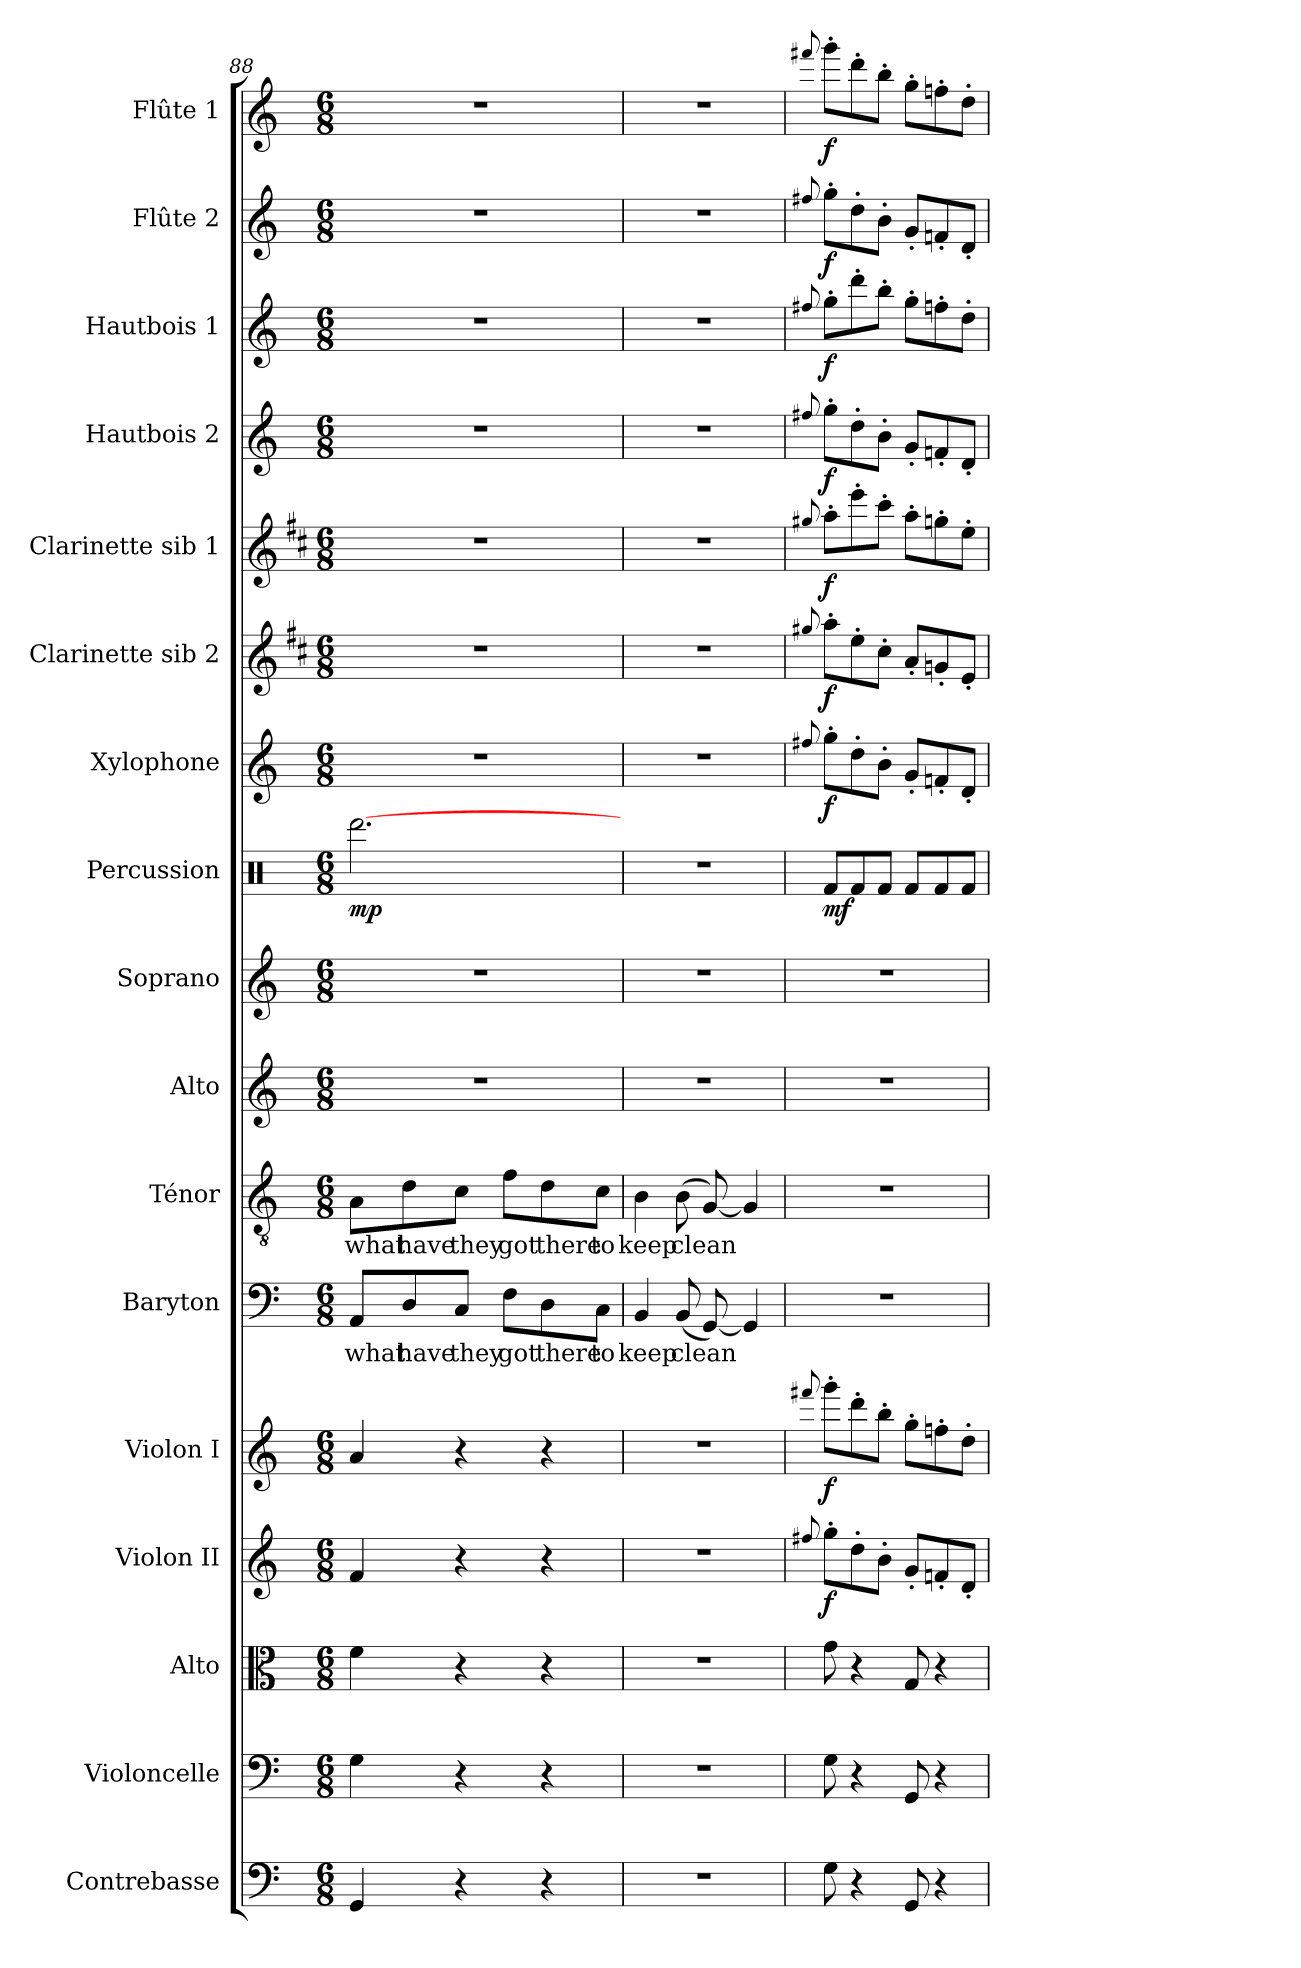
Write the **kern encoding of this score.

**kern	**kern	**kern	**kern	**dynam	**kern	**dynam	**kern	**text	**kern	**text	**kern	**kern	**kern	**dynam	**kern	**dynam	**kern	**dynam	**kern	**dynam	**kern	**dynam	**kern	**dynam	**kern	**dynam	**kern	**dynam
*part17	*part16	*part15	*part14	*part14	*part13	*part13	*part12	*part12	*part11	*part11	*part10	*part9	*part8	*part8	*part7	*part7	*part6	*part6	*part5	*part5	*part4	*part4	*part3	*part3	*part2	*part2	*part1	*part1
*staff17	*staff16	*staff15	*staff14	*staff14	*staff13	*staff13	*staff12	*staff12	*staff11	*staff11	*staff10	*staff9	*staff8	*staff8	*staff7	*staff7	*staff6	*staff6	*staff5	*staff5	*staff4	*staff4	*staff3	*staff3	*staff2	*staff2	*staff1	*staff1
*I"Contrebasse	*I"Violoncelle	*I"Alto	*I"Violon II	*	*I"Violon I	*	*I"Baryton	*	*I"Ténor	*	*I"Alto	*I"Soprano	*I"Percussion	*	*I"Xylophone	*	*I"Clarinette sib 2	*	*I"Clarinette sib 1	*	*I"Hautbois 2	*	*I"Hautbois 1	*	*I"Flûte 2	*	*I"Flûte 1	*
*I'Cb.	*I'Vc.	*I'A	*I'Vln. II	*	*I'Vln. I	*	*I'Bar.	*	*I'T	*	*I'A	*I'S	*I'Perc.	*	*I'Xyl.	*	*I'Cl. Sib 2	*	*I'Cl. Sib 1	*	*I'Hb. 2	*	*I'Hb. 1	*	*I'Fl. 2	*	*I'Fl. 1	*
*clefF4	*clefF4	*clefC3	*clefG2	*	*clefG2	*	*clefF4	*	*clefGv2	*	*clefG2	*clefG2	*clefX	*	*clefG2	*	*clefG2	*	*clefG2	*	*clefG2	*	*clefG2	*	*clefG2	*	*clefG2	*
*ITrd7c12	*	*	*	*	*	*	*	*	*	*	*	*	*	*	*	*	*ITrd1c2	*	*ITrd1c2	*	*	*	*	*	*	*	*	*
*k[]	*k[]	*k[]	*k[]	*	*k[]	*	*k[]	*	*k[]	*	*k[]	*k[]	*k[]	*	*k[]	*	*k[]	*	*k[]	*	*k[]	*	*k[]	*	*k[]	*	*k[]	*
*C:	*C:	*C:	*C:	*	*C:	*	*C:	*	*C:	*	*C:	*C:	*C:	*	*C:	*	*C:	*	*C:	*	*C:	*	*C:	*	*C:	*	*C:	*
*M6/8	*M6/8	*M6/8	*M6/8	*	*M6/8	*	*M6/8	*	*M6/8	*	*M6/8	*M6/8	*M6/8	*	*M6/8	*	*M6/8	*	*M6/8	*	*M6/8	*	*M6/8	*	*M6/8	*	*M6/8	*
=88	=88	=88	=88	=88	=88	=88	=88	=88	=88	=88	=88	=88	=88	=88	=88	=88	=88	=88	=88	=88	=88	=88	=88	=88	=88	=88	=88	=88
!	!	!	!	!	!	!	!	!LO:LY:b	!	!LO:LY:b	!	!	!	!LO:DY:b	!	!	!	!	!	!	!	!	!	!	!	!	!	!
4GGG/	4G\	4f\	4f/	.	4a/	.	8AA/L	what	8A\L	what	2.r	2.r	[2.Rddd\	mp	2.r	.	2.r	.	2.r	.	2.r	.	2.r	.	2.r	.	2.r	.
!	!	!	!	!	!	!	!	!LO:LY:b	!	!LO:LY:b	!	!	!	!	!	!	!	!	!	!	!	!	!	!	!	!	!	!
.	.	.	.	.	.	.	8D/	have	8d\	have	.	.	.	.	.	.	.	.	.	.	.	.	.	.	.	.	.	.
!	!	!	!	!	!	!	!	!LO:LY:b	!	!LO:LY:b	!	!	!	!	!	!	!	!	!	!	!	!	!	!	!	!	!	!
4r	4r	4r	4r	.	4r	.	8C/J	they	8c\J	they	.	.	.	.	.	.	.	.	.	.	.	.	.	.	.	.	.	.
!	!	!	!	!	!	!	!	!LO:LY:b	!	!LO:LY:b	!	!	!	!	!	!	!	!	!	!	!	!	!	!	!	!	!	!
.	.	.	.	.	.	.	8F\L	got	8f\L	got	.	.	.	.	.	.	.	.	.	.	.	.	.	.	.	.	.	.
!	!	!	!	!	!	!	!	!LO:LY:b	!	!LO:LY:b	!	!	!	!	!	!	!	!	!	!	!	!	!	!	!	!	!	!
4r	4r	4r	4r	.	4r	.	8D\	there	8d\	there	.	.	.	.	.	.	.	.	.	.	.	.	.	.	.	.	.	.
!	!	!	!	!	!	!	!	!LO:LY:b	!	!LO:LY:b	!	!	!	!	!	!	!	!	!	!	!	!	!	!	!	!	!	!
.	.	.	.	.	.	.	8C\J	to	8c\J	to	.	.	.	.	.	.	.	.	.	.	.	.	.	.	.	.	.	.
!!LO:PB:g=z
=89	=89	=89	=89	=89	=89	=89	=89	=89	=89	=89	=89	=89	=89	=89	=89	=89	=89	=89	=89	=89	=89	=89	=89	=89	=89	=89	=89	=89
!	!	!	!	!	!	!	!	!LO:LY:b	!	!LO:LY:b	!	!	!	!	!	!	!	!	!	!	!	!	!	!	!	!	!	!
2.r	2.r	2.r	2.r	.	2.r	.	4BB/	keep	4B\	keep	2.r	2.r	2.r	.	2.r	.	2.r	.	2.r	.	2.r	.	2.r	.	2.r	.	2.r	.
!	!	!	!	!	!	!	!	!LO:LY:b	!	!LO:LY:b	!	!	!	!	!	!	!	!	!	!	!	!	!	!	!	!	!	!
.	.	.	.	.	.	.	(<8BB/	clean	(>8B\	clean	.	.	.	.	.	.	.	.	.	.	.	.	.	.	.	.	.	.
.	.	.	.	.	.	.	[8GG/)	.	[8G/)	.	.	.	.	.	.	.	.	.	.	.	.	.	.	.	.	.	.	.
.	.	.	.	.	.	.	4GG/]	.	4G/]	.	.	.	.	.	.	.	.	.	.	.	.	.	.	.	.	.	.	.
=90	=90	=90	=90	=90	=90	=90	=90	=90	=90	=90	=90	=90	=90	=90	=90	=90	=90	=90	=90	=90	=90	=90	=90	=90	=90	=90	=90	=90
.	.	.	8qqff#X/	.	8qqfff#X/	.	.	.	.	.	.	.	.	.	8qqff#X/	.	8qqff#X/	.	8qqff#X/	.	8qqff#X/	.	8qqff#X/	.	8qqff#X/	.	8qqfff#X/	.
!	!	!	!	!LO:DY:b	!	!LO:DY:b	!	!	!	!	!	!	!	!LO:DY:b	!	!LO:DY:b	!	!LO:DY:b	!	!LO:DY:b	!	!LO:DY:b	!	!LO:DY:b	!	!LO:DY:b	!	!LO:DY:b
8GG\	8G\	8g\	8gg'>\L	f	8ggg'>\L	f	2.r	.	2.r	.	2.r	2.r	8Rf/L	mf	8gg'>\L	f	8gg'>\L	f	8gg'>\L	f	8gg'>\L	f	8gg'>\L	f	8gg'>\L	f	8ggg'>\L	f
4r	4r	4r	8dd'>\	.	8ddd'>\	.	.	.	.	.	.	.	8Rf/	.	8dd'>\	.	8dd'>\	.	8ddd'>\	.	8dd'>\	.	8ddd'>\	.	8dd'>\	.	8ddd'>\	.
.	.	.	8b'>\J	.	8bb'>\J	.	.	.	.	.	.	.	8Rf/J	.	8b'>\J	.	8b'>\J	.	8bb'>\J	.	8b'>\J	.	8bb'>\J	.	8b'>\J	.	8bb'>\J	.
8GGG/	8GG/	8G/	8g'</L	.	8gg'>\L	.	.	.	.	.	.	.	8Rf/L	.	8g'</L	.	8g'</L	.	8gg'>\L	.	8g'</L	.	8gg'>\L	.	8g'</L	.	8gg'>\L	.
4r	4r	4r	8fn'</	.	8ffn'>\	.	.	.	.	.	.	.	8Rf/	.	8fn'</	.	8fn'</	.	8ffn'>\	.	8fn'</	.	8ffn'>\	.	8fn'</	.	8ffn'>\	.
.	.	.	8d'</J	.	8dd'>\J	.	.	.	.	.	.	.	8Rf/J	.	8d'</J	.	8d'</J	.	8dd'>\J	.	8d'</J	.	8dd'>\J	.	8d'</J	.	8dd'>\J	.
=	=	=	=	=	=	=	=	=	=	=	=	=	=	=	=	=	=	=	=	=	=	=	=	=	=	=	=	=
*-	*-	*-	*-	*-	*-	*-	*-	*-	*-	*-	*-	*-	*-	*-	*-	*-	*-	*-	*-	*-	*-	*-	*-	*-	*-	*-	*-	*-
